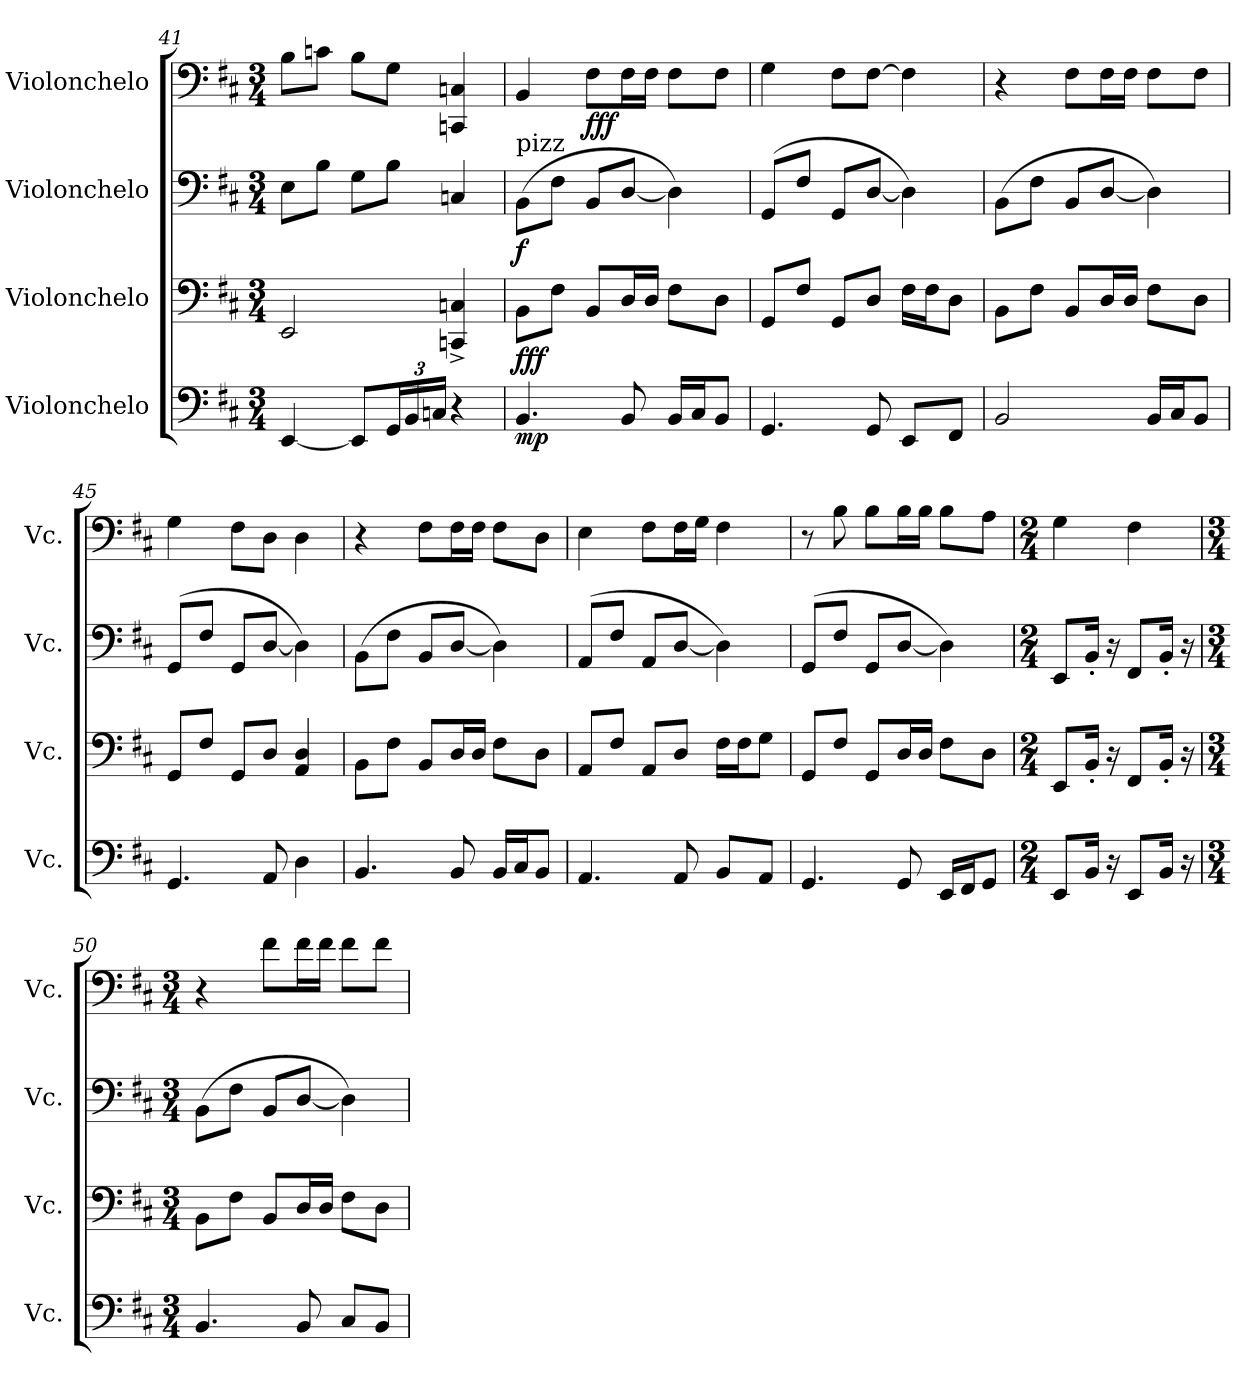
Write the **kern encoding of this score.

**kern	**dynam	**kern	**dynam	**kern	**dynam	**kern	**dynam
*part4	*part4	*part3	*part3	*part2	*part2	*part1	*part1
*staff4	*staff4	*staff3	*staff3	*staff2	*staff2	*staff1	*staff1
*I"Violonchelo	*	*I"Violonchelo	*	*I"Violonchelo	*	*I"Violonchelo	*
*I'Vc.	*	*I'Vc.	*	*I'Vc.	*	*I'Vc.	*
*clefF4	*	*clefF4	*	*clefF4	*	*clefF4	*
*k[f#c#]	*	*k[f#c#]	*	*k[f#c#]	*	*k[f#c#]	*
*M3/4	*	*M3/4	*	*M3/4	*	*M3/4	*
=41	=41	=41	=41	=41	=41	=41	=41
[4EE/	.	2EE/	.	8E\L	.	8B\L	.
.	.	.	.	8B\J	.	8cn\J	.
8EE/L]	.	.	.	8G\L	.	8B\L	.
*Xbrackettup	*	*	*	*	*	*	*
24GG/L	.	.	.	8B\J	.	8G\J	.
24BB/	.	.	.	.	.	.	.
24Cn/JJ	.	.	.	.	.	.	.
4r	.	4CCn/^ 4Cn/^	.	4Cn/	.	4CCn/ 4Cn/	.
=42	=42	=42	=42	=42	=42	=42	=42
!	!	!	!	!LO:TX:a:t=pizz	!	!	!
!	!LO:DY:b	!	!LO:DY:b	!	!LO:DY:b	!	!
4.BB/	mp	8BB\L	fff	(8BB\L	f	4BB/	.
.	.	8F#\J	.	8F#\J	.	.	.
!	!	!	!	!	!	!	!LO:DY:b
.	.	8BB/L	.	8BB/L	.	8F#\L	fff
8BB/	.	16D/L	.	[8D/J	.	16F#\L	.
.	.	16D/JJ	.	.	.	16F#\JJ	.
16BB/LL	.	8F#\L	.	4D\])	.	8F#\L	.
16C#/J	.	.	.	.	.	.	.
8BB/J	.	8D\J	.	.	.	8F#\J	.
=43	=43	=43	=43	=43	=43	=43	=43
4.GG/	.	8GG/L	.	(8GG/L	.	4G\	.
.	.	8F#/J	.	8F#/J	.	.	.
.	.	8GG/L	.	8GG/L	.	8F#\L	.
8GG/	.	8D/J	.	[8D/J	.	[8F#\J	.
8EE/L	.	16F#\LL	.	4D\])	.	4F#\]	.
.	.	16F#\J	.	.	.	.	.
8FF#/J	.	8D\J	.	.	.	.	.
!!LO:LB:g=z
=44	=44	=44	=44	=44	=44	=44	=44
2BB/	.	8BB\L	.	(8BB\L	.	4r	.
.	.	8F#\J	.	8F#\J	.	.	.
.	.	8BB/L	.	8BB/L	.	8F#\L	.
.	.	16D/L	.	[8D/J	.	16F#\L	.
.	.	16D/JJ	.	.	.	16F#\JJ	.
16BB/LL	.	8F#\L	.	4D\])	.	8F#\L	.
16C#/J	.	.	.	.	.	.	.
8BB/J	.	8D\J	.	.	.	8F#\J	.
=45	=45	=45	=45	=45	=45	=45	=45
4.GG/	.	8GG/L	.	(8GG/L	.	4G\	.
.	.	8F#/J	.	8F#/J	.	.	.
.	.	8GG/L	.	8GG/L	.	8F#\L	.
8AA/	.	8D/J	.	[8D/J	.	8D\J	.
4D\	.	4AA/ 4D/	.	4D\])	.	4D\	.
=46	=46	=46	=46	=46	=46	=46	=46
4.BB/	.	8BB\L	.	(8BB\L	.	4r	.
.	.	8F#\J	.	8F#\J	.	.	.
.	.	8BB/L	.	8BB/L	.	8F#\L	.
8BB/	.	16D/L	.	[8D/J	.	16F#\L	.
.	.	16D/JJ	.	.	.	16F#\JJ	.
16BB/LL	.	8F#\L	.	4D\])	.	8F#\L	.
16C#/J	.	.	.	.	.	.	.
8BB/J	.	8D\J	.	.	.	8D\J	.
=47	=47	=47	=47	=47	=47	=47	=47
4.AA/	.	8AA/L	.	(8AA/L	.	4E\	.
.	.	8F#/J	.	8F#/J	.	.	.
.	.	8AA/L	.	8AA/L	.	8F#\L	.
8AA/	.	8D/J	.	[8D/J	.	16F#\L	.
.	.	.	.	.	.	16G\JJ	.
8BB/L	.	16F#\LL	.	4D\])	.	4F#\	.
.	.	16F#\J	.	.	.	.	.
8AA/J	.	8G\J	.	.	.	.	.
=48	=48	=48	=48	=48	=48	=48	=48
4.GG/	.	8GG/L	.	(8GG/L	.	8r	.
.	.	8F#/J	.	8F#/J	.	8B\	.
.	.	8GG/L	.	8GG/L	.	8B\L	.
8GG/	.	16D/L	.	[8D/J	.	16B\L	.
.	.	16D/JJ	.	.	.	16B\JJ	.
16EE/LL	.	8F#\L	.	4D\])	.	8B\L	.
16FF#/J	.	.	.	.	.	.	.
8GG/J	.	8D\J	.	.	.	8A\J	.
=49	=49	=49	=49	=49	=49	=49	=49
*M2/4	*	*M2/4	*	*M2/4	*	*M2/4	*
8EE/L	.	8EE/L	.	8EE/L	.	4G\	.
16BB/Jk	.	16BB'/Jk	.	16BB'/Jk	.	.	.
16r	.	16r	.	16r	.	.	.
8EE/L	.	8FF#/L	.	8FF#/L	.	4F#\	.
16BB/Jk	.	16BB'/Jk	.	16BB'/Jk	.	.	.
16r	.	16r	.	16r	.	.	.
!!LO:PB:g=z
=50	=50	=50	=50	=50	=50	=50	=50
*M3/4	*	*M3/4	*	*M3/4	*	*M3/4	*
4.BB/	.	8BB\L	.	(8BB\L	.	4r	.
.	.	8F#\J	.	8F#\J	.	.	.
.	.	8BB/L	.	8BB/L	.	8f#\L	.
8BB/	.	16D/L	.	[8D/J	.	16f#\L	.
.	.	16D/JJ	.	.	.	16f#\JJ	.
8C#/L	.	8F#\L	.	4D\])	.	8f#\L	.
8BB/J	.	8D\J	.	.	.	8f#\J	.
=	=	=	=	=	=	=	=
*-	*-	*-	*-	*-	*-	*-	*-
